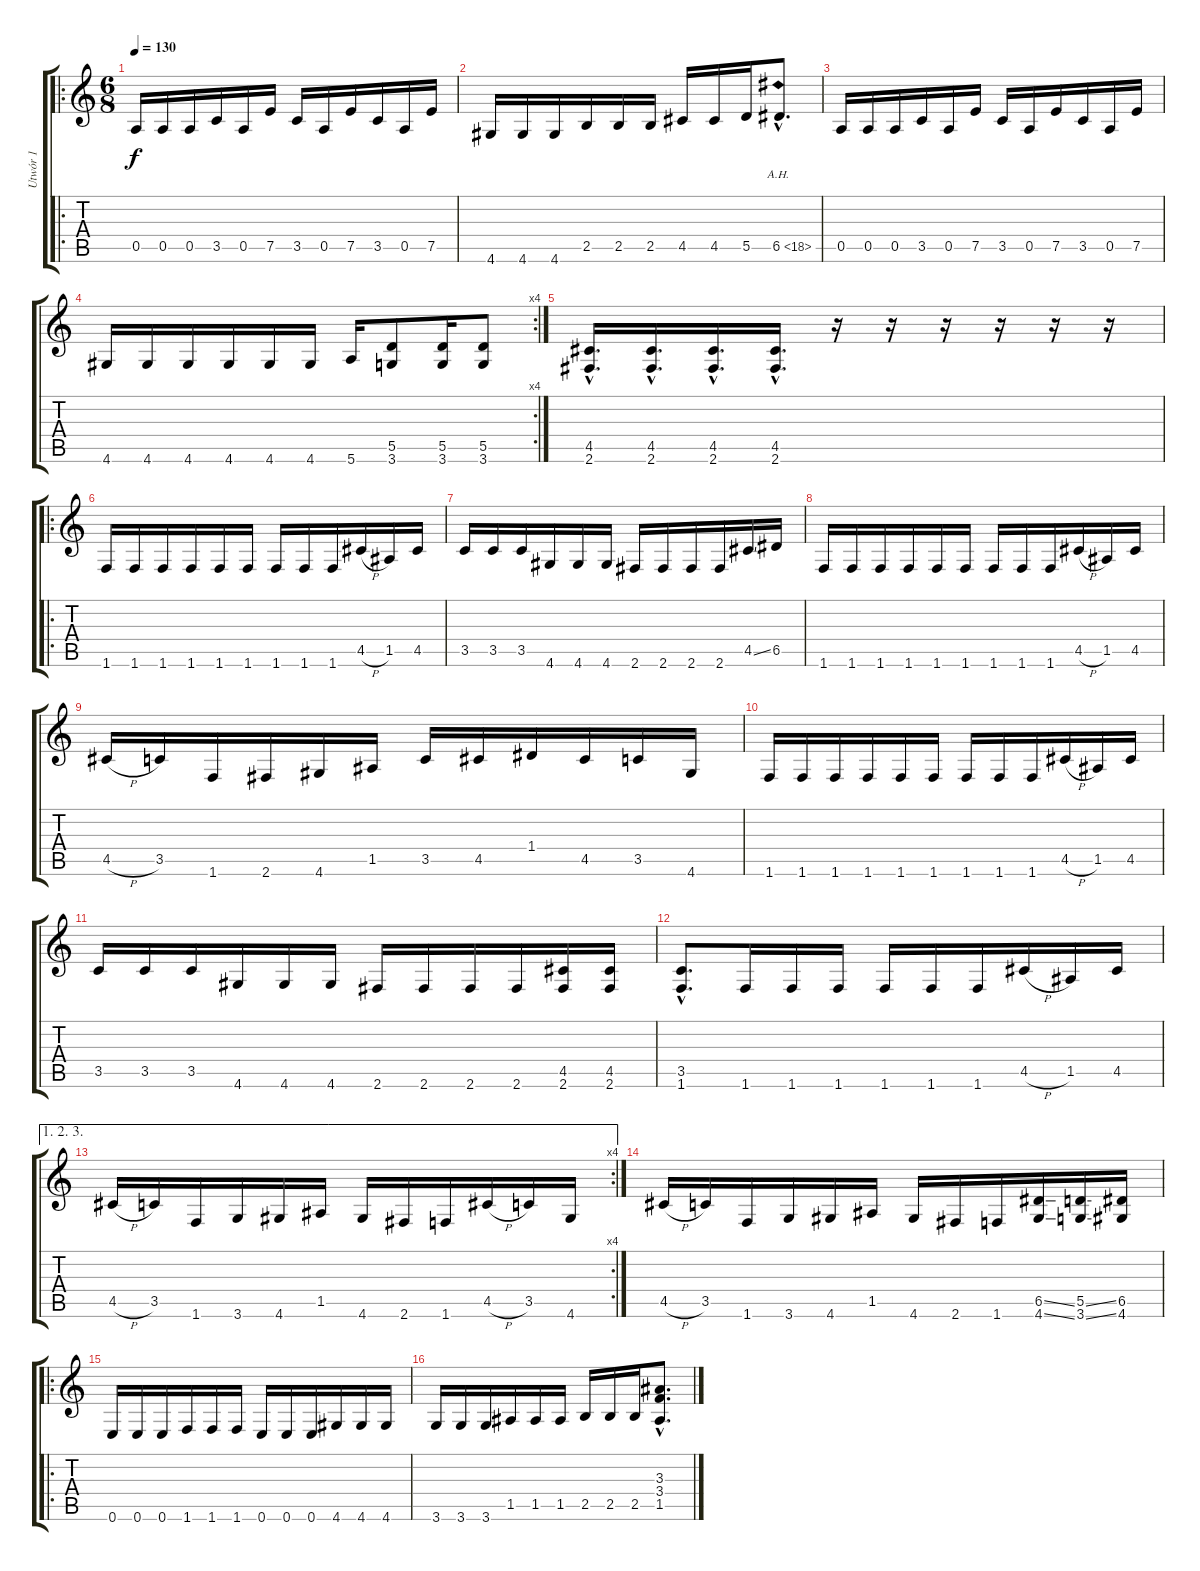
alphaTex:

\track ("Utwór 1" "Utwór 1") {instrument distortionguitar}
\staff {score tabs}
\tuning (E4 B3 G3 D3 A2 E2) {hide}
\ro
\ts (6 8)
\tempo 130
\clef g2
\ks c
0.5.16{dy f instrument distortionguitar} 0.5.16 0.5.16 3.5.16 0.5.16 7.5.16 3.5.16 0.5.16 7.5.16 3.5.16 0.5.16 7.5.16 |
4.6.16 4.6.16 4.6.16 2.5.16 2.5.16 2.5.16 4.5.16 4.5.16 5.5.16 6.5{ah 12 hac}.8{d} |
0.5.16 0.5.16 0.5.16 3.5.16 0.5.16 7.5.16 3.5.16 0.5.16 7.5.16 3.5.16 0.5.16 7.5.16 |
\rc 4
4.6.16 4.6.16 4.6.16 4.6.16 4.6.16 4.6.16 5.6.16 (5.5 3.6).8 (5.5 3.6).16 (5.5 3.6).8 |
(4.5{hac} 2.6{hac}).16{d} (4.5{hac} 2.6{hac}).16{d} (4.5{hac} 2.6{hac}).16{d} (4.5{hac} 2.6{hac}).16{d} r.16 r.16 r.16 r.16 r.16 r.16 |
\ro
1.6.16 1.6.16 1.6.16 1.6.16 1.6.16 1.6.16 1.6.16 1.6.16 1.6.16 4.5{h}.16 1.5.16 4.5.16 |
3.5.16 3.5.16 3.5.16 4.6.16 4.6.16 4.6.16 2.6.16 2.6.16 2.6.16 2.6.16 4.5{ss}.16 6.5.16 |
1.6.16 1.6.16 1.6.16 1.6.16 1.6.16 1.6.16 1.6.16 1.6.16 1.6.16 4.5{h}.16 1.5.16 4.5.16 |
4.5{h}.16 3.5.16 1.6.16 2.6.16 4.6.16 1.5.16 3.5.16 4.5.16 1.4.16 4.5.16 3.5.16 4.6.16 |
1.6.16 1.6.16 1.6.16 1.6.16 1.6.16 1.6.16 1.6.16 1.6.16 1.6.16 4.5{h}.16 1.5.16 4.5.16 |
3.5.16 3.5.16 3.5.16 4.6.16 4.6.16 4.6.16 2.6.16 2.6.16 2.6.16 2.6.16 (4.5 2.6).16 (4.5 2.6).16 |
(3.5{hac} 1.6{hac}).8{d} 1.6.16 1.6.16 1.6.16 1.6.16 1.6.16 1.6.16 4.5{h}.16 1.5.16 4.5.16 |
\ae (1 2 3)
\rc 4
4.5{h}.16 3.5.16 1.6.16 3.6.16 4.6.16 1.5.16 4.6.16 2.6.16 1.6.16 4.5{h}.16 3.5.16 4.6.16 |
4.5{h}.16 3.5.16 1.6.16 3.6.16 4.6.16 1.5.16 4.6.16 2.6.16 1.6.16 (6.5{ss} 4.6{ss}).16 (5.5{ss} 3.6{ss}).16 (6.5 4.6).16 |
\ro
0.6.16 0.6.16 0.6.16 1.6.16 1.6.16 1.6.16 0.6.16 0.6.16 0.6.16 4.6.16 4.6.16 4.6.16 |
3.6.16 3.6.16 3.6.16 1.5.16 1.5.16 1.5.16 2.5.16 2.5.16 2.5.16 (3.3{hac} 3.4{hac} 1.5{ss hac}).8{d}
